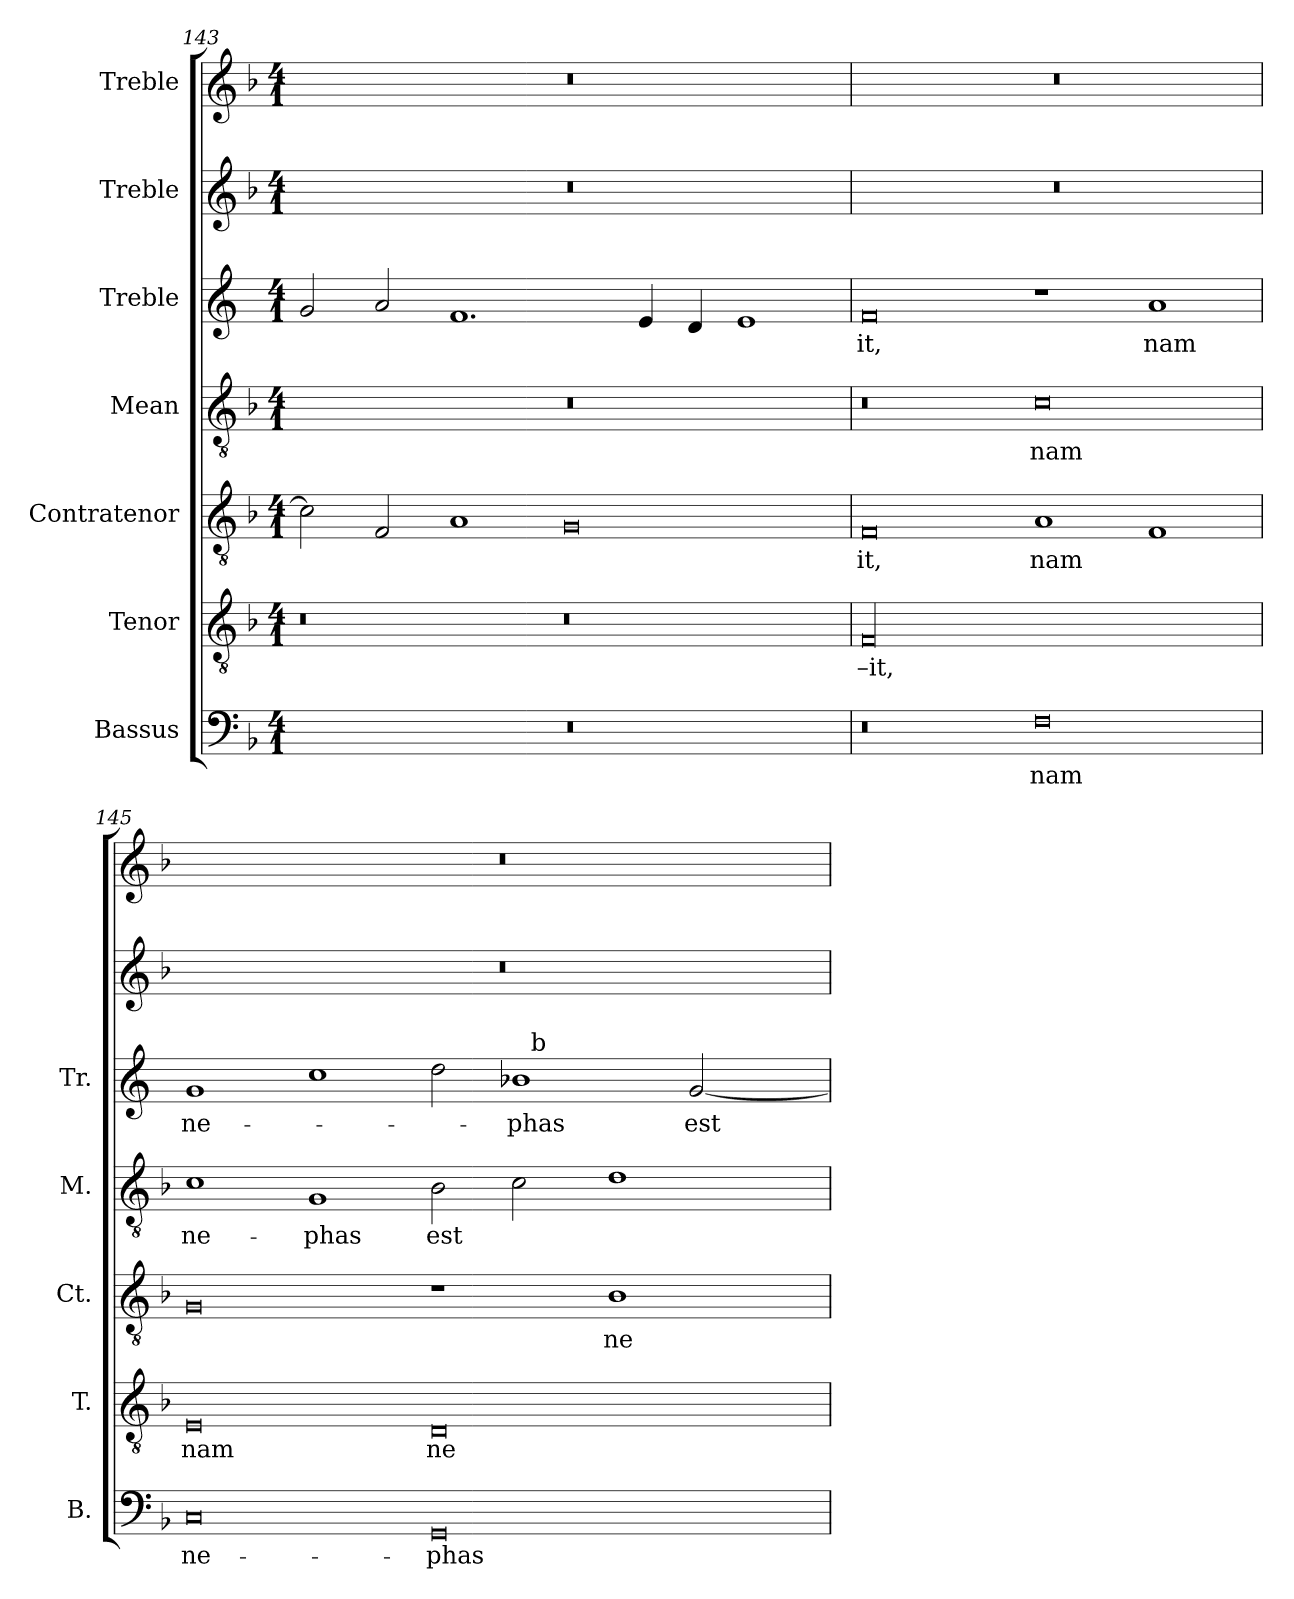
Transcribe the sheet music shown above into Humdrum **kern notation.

**kern	**text	**kern	**text	**kern	**text	**kern	**text	**kern	**text	**kern	**kern
*part7	*part7	*part6	*part6	*part5	*part5	*part4	*part4	*part3	*part3	*part2	*part1
*staff7	*staff7	*staff6	*staff6	*staff5	*staff5	*staff4	*staff4	*staff3	*staff3	*staff2	*staff1
*I"Bassus	*	*I"Tenor	*	*I"Contratenor	*	*I"Mean	*	*I"Treble	*	*I"Treble	*I"Treble
*I'B.	*	*I'T.	*	*I'Ct.	*	*I'M.	*	*I'Tr.	*	*	*
!!LO:PB:g=z
*clefF4	*	*clefGv2	*	*clefGv2	*	*clefGv2	*	*clefG2	*	*clefG2	*clefG2
*	*	*ITrd7c12	*	*ITrd7c12	*	*ITrd7c12	*	*	*	*	*
*k[b-]	*	*k[b-]	*	*k[b-]	*	*k[b-]	*	*k[]	*	*k[b-]	*k[b-]
*F:	*	*F:	*	*F:	*	*F:	*	*	*	*F:	*F:
*M4/1	*	*M4/1	*	*M4/1	*	*M4/1	*	*M4/1	*	*M4/1	*M4/1
=143	=143	=143	=143	=143	=143	=143	=143	=143	=143	=143	=143
!LO:N:vis=1	!	!	!	!	!	!LO:N:vis=1	!	!	!	!LO:N:vis=1	!LO:N:vis=1
00r	.	0r	.	2Ci\]	.	00r	.	2gi/	.	00r	00r
.	.	.	.	2FFi/	.	.	.	2ai/	.	.	.
.	.	.	.	1AAi	.	.	.	1.fi	.	.	.
.	.	0r	.	0GGi	.	.	.	.	.	.	.
.	.	.	.	.	.	.	.	4ei/	.	.	.
.	.	.	.	.	.	.	.	4di/	.	.	.
.	.	.	.	.	.	.	.	1ei	.	.	.
=144`	=144`	=144`	=144`	=144`	=144`	=144`	=144`	=144`	=144`	=144`	=144`
!	!	!	!LO:LY:b:color=#000000	!	!	!	!	!	!	!	!
!	!	!	!	!	!LO:LY:b:color=#000000	!	!	!	!	!	!
!	!	!	!	!	!	!	!	!	!LO:LY:b:color=#000000	!LO:N:vis=1	!LO:N:vis=1
0r	.	00FFi	–it,	0FFi	-it,	0r	.	0fi	-it,	00r	00r
!	!LO:LY:b:color=#000000	!	!	!	!	!	!	!	!	!	!
!	!	!	!	!	!LO:LY:b:color=#000000	!	!	!	!	!	!
!	!	!	!	!	!	!	!LO:LY:b:color=#000000	!	!	!	!
0Fi	nam	.	.	1AAi	nam	0Ci	nam	1r	.	.	.
!	!	!	!	!	!	!	!	!	!LO:LY:b:color=#000000	!	!
.	.	.	.	1FFi	.	.	.	1ai	nam	.	.
=145`	=145`	=145`	=145`	=145`	=145`	=145`	=145`	=145`	=145`	=145`	=145`
!	!LO:LY:b:color=#000000	!	!	!	!	!	!	!	!	!	!
!	!	!	!LO:LY:b:color=#000000	!	!	!	!	!	!	!	!
!	!	!	!	!	!	!	!LO:LY:b:color=#000000	!	!	!	!
!	!	!	!	!	!	!	!	!	!LO:LY:b:color=#000000	!LO:N:vis=1	!LO:N:vis=1
*	*	*	*	*	*	*	*	*^	*	*	*
0Ci	ne-	0EEi	nam	0GGi	.	1Ci	ne-	1gi	1ryy	ne-	00r	00r
!	!	!	!	!	!	!	!LO:LY:b:color=#000000	!	!	!	!	!
.	.	.	.	.	.	1GGi	-phas	1cci	1ryy	.	.	.
!	!LO:LY:b:color=#000000	!	!	!	!	!	!	!	!	!	!	!
!	!	!	!LO:LY:b:color=#000000	!	!	!	!	!	!	!	!	!
!	!	!	!	!	!	!	!LO:LY:b:color=#000000	!	!	!	!	!
0GGi	-phas	0DDi	ne-	1r	.	2BB-i\	est	2ddi\	2ryy	.	.	.
!	!	!	!	!	!	!	!	!	!	!LO:LY:b:color=#000000	!	!
.	.	.	.	.	.	2Ci\	.	1b-i	32ryy	-phas	.	.
.	.	.	.	.	.	.	.	.	256ryy	.	.	.
!	!	!	!	!	!	!	!	!	!LO:TX:a:t=b	!	!	!
.	.	.	.	.	.	.	.	.	1ryy	.	.	.
!	!	!	!	!	!LO:LY:b:color=#000000	!	!	!	!	!	!	!
.	.	.	.	1BB-i	ne-	1Di	.	.	.	.	.	.
!	!	!	!	!	!	!	!	!	!	!LO:LY:b:color=#000000	!	!
.	.	.	.	.	.	.	.	[<2gi/	.	est	.	.
.	.	.	.	.	.	.	.	.	4ryy	.	.	.
.	.	.	.	.	.	.	.	.	8ryy	.	.	.
.	.	.	.	.	.	.	.	.	16ryy	.	.	.
.	.	.	.	.	.	.	.	.	64..ryy	.	.	.
*	*	*	*	*	*	*	*	*v	*v	*	*	*
=`	=`	=`	=`	=`	=`	=`	=`	=`	=`	=`	=`
*-	*-	*-	*-	*-	*-	*-	*-	*-	*-	*-	*-
